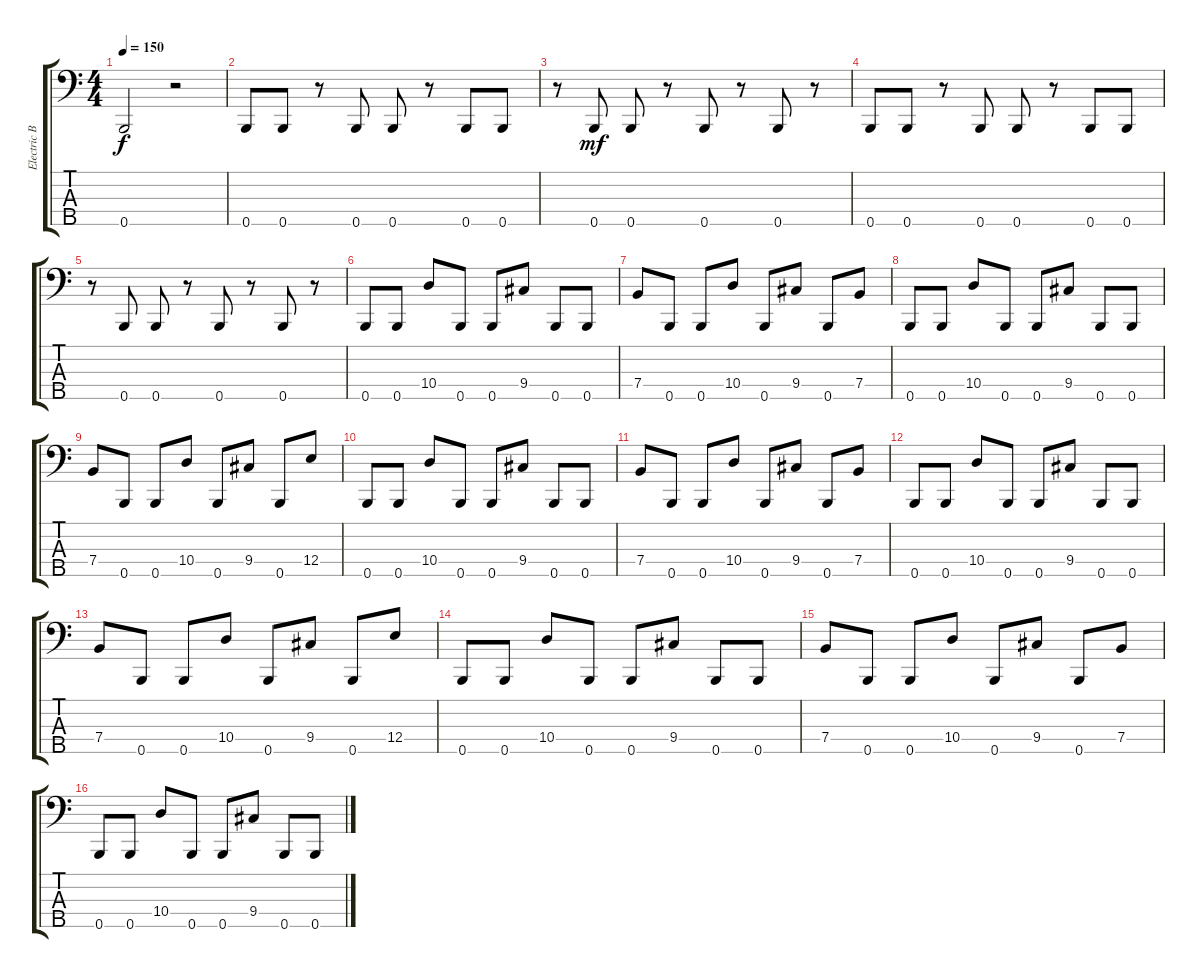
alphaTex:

\track ("Electric Bass" "Electric B") {instrument electricbasspick}
\staff {score tabs}
\tuning (G2 D2 A1 E1 B0) {hide}
\ts (4 4)
\tempo 150
\clef f4
\ks c
0.5{t}.2{dy f} r.2 |
0.5.8 0.5.8 r.8 0.5.8 0.5.8 r.8 0.5.8 0.5.8 |
r.8 0.5.8{dy mf} 0.5.8 r.8 0.5.8 r.8 0.5.8 r.8 |
0.5.8 0.5.8 r.8 0.5.8 0.5.8 r.8 0.5.8 0.5.8 |
r.8 0.5.8 0.5.8 r.8 0.5.8 r.8 0.5.8 r.8 |
0.5.8 0.5.8 10.4.8 0.5.8 0.5.8 9.4.8 0.5.8 0.5.8 |
7.4.8 0.5.8 0.5.8 10.4.8 0.5.8 9.4.8 0.5.8 7.4.8 |
0.5.8 0.5.8 10.4.8 0.5.8 0.5.8 9.4.8 0.5.8 0.5.8 |
7.4.8 0.5.8 0.5.8 10.4.8 0.5.8 9.4.8 0.5.8 12.4.8 |
0.5.8 0.5.8 10.4.8 0.5.8 0.5.8 9.4.8 0.5.8 0.5.8 |
7.4.8 0.5.8 0.5.8 10.4.8 0.5.8 9.4.8 0.5.8 7.4.8 |
0.5.8 0.5.8 10.4.8 0.5.8 0.5.8 9.4.8 0.5.8 0.5.8 |
7.4.8 0.5.8 0.5.8 10.4.8 0.5.8 9.4.8 0.5.8 12.4.8 |
0.5.8 0.5.8 10.4.8 0.5.8 0.5.8 9.4.8 0.5.8 0.5.8 |
7.4.8 0.5.8 0.5.8 10.4.8 0.5.8 9.4.8 0.5.8 7.4.8 |
0.5.8 0.5.8 10.4.8 0.5.8 0.5.8 9.4.8 0.5.8 0.5.8
